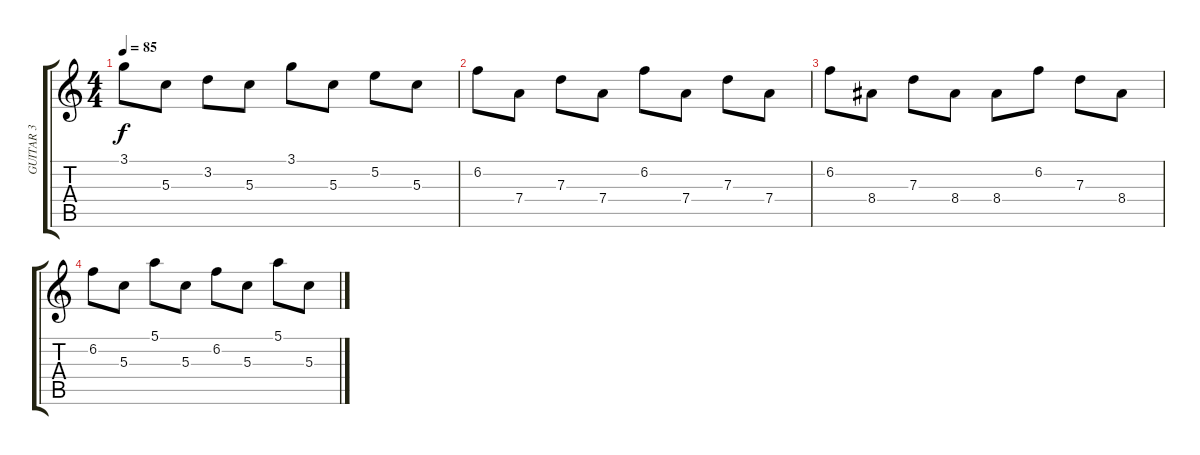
\track ("GUITAR 3" "GUITAR 3") {instrument electricguitarclean}
\staff {score tabs}
\tuning (E4 B3 G3 D3 A2 E2) {hide}
\ts (4 4)
\tempo 85
\clef g2
\ks c
3.1.8{dy f} 5.3.8 3.2.8 5.3.8 3.1.8 5.3.8 5.2.8 5.3.8 |
6.2.8 7.4.8 7.3.8 7.4.8 6.2.8 7.4.8 7.3.8 7.4.8 |
6.2.8{volume 0} 8.4.8 7.3.8 8.4.8 8.4.8 6.2.8 7.3.8 8.4.8 |
6.2.8 5.3.8 5.1.8 5.3.8 6.2.8 5.3.8 5.1.8 5.3.8
